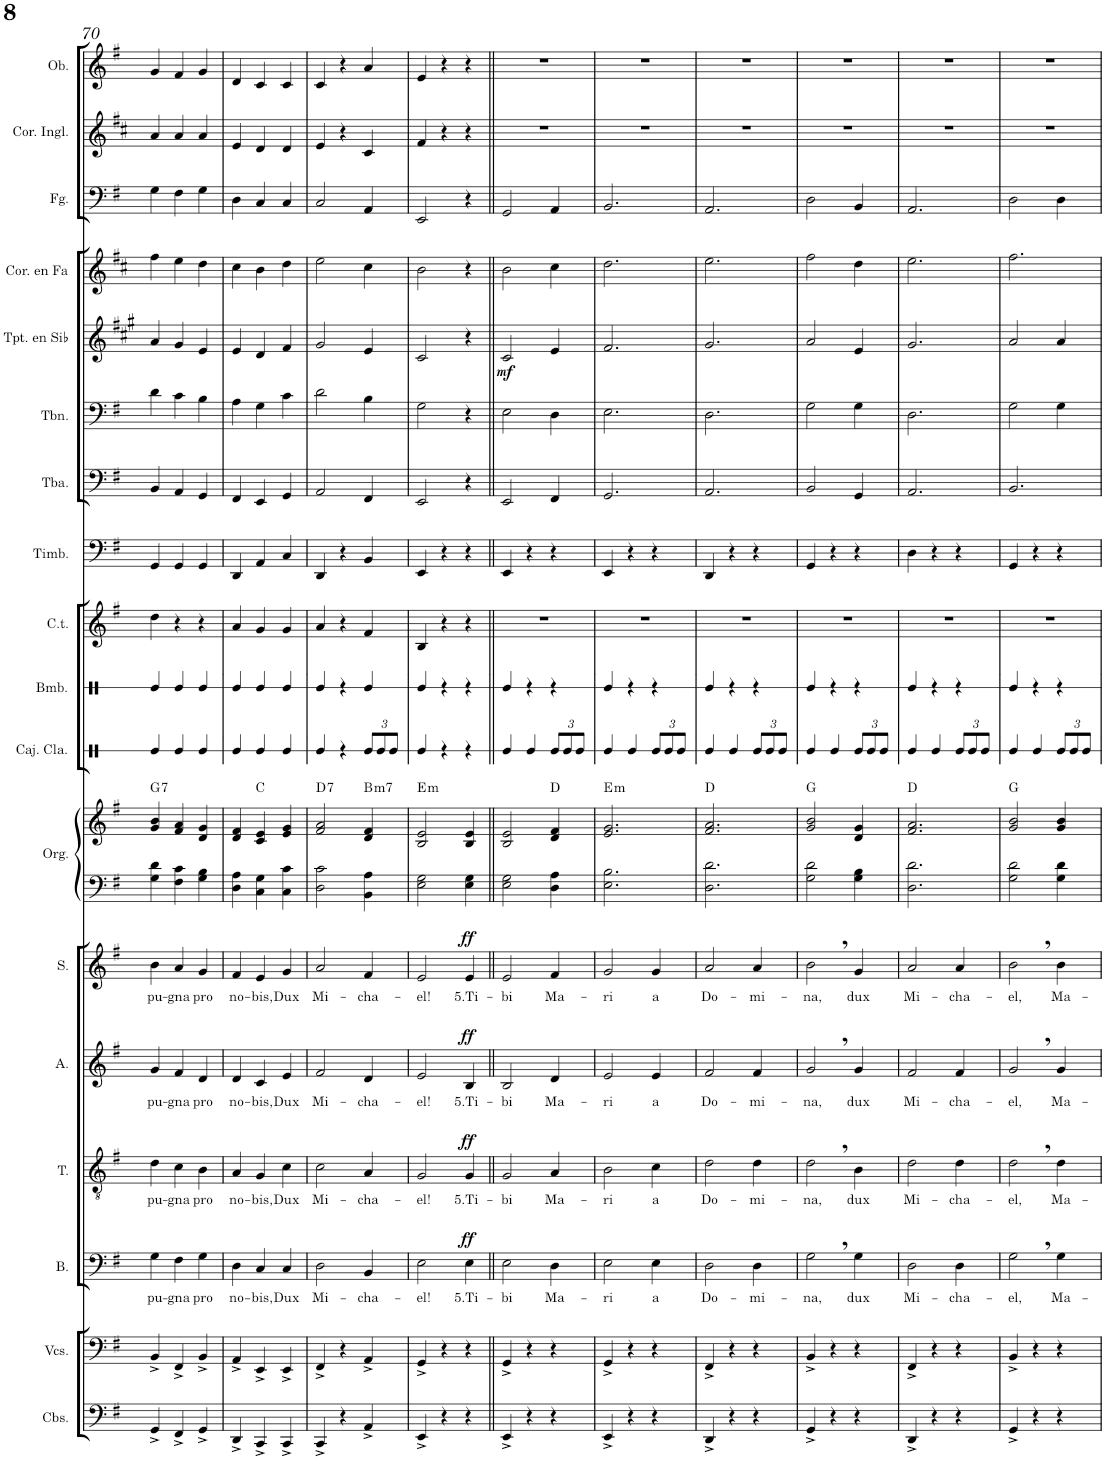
**kern	**kern	**kern	**text	**dynam	**kern	**text	**dynam	**kern	**text	**dynam	**kern	**text	**dynam	**kern	**kern	**harte	**kern	**kern	**kern	**kern	**kern	**kern	**kern	**dynam	**kern	**kern	**kern	**kern
*part18	*part17	*part16	*part16	*part16	*part15	*part15	*part15	*part14	*part14	*part14	*part13	*part13	*part13	*part12	*part12	*part12	*part11	*part10	*part9	*part8	*part7	*part6	*part5	*part5	*part4	*part3	*part2	*part1
*staff19	*staff18	*staff17	*staff17	*staff17	*staff16	*staff16	*staff16	*staff15	*staff15	*staff15	*staff14	*staff14	*staff14	*staff13	*staff12	*	*staff11	*staff10	*staff9	*staff8	*staff7	*staff6	*staff5	*staff5	*staff4	*staff3	*staff2	*staff1
*I"Contrabajos	*I"Violonchelos	*I"Bajo	*	*	*I"Tenor	*	*	*I"Alto	*	*	*I"Soprano	*	*	*I"Órgano	*	*	*I"Caja clara	*I"Bombo	*I"Campanas tubulares	*I"Timbales	*I"Tuba	*I"Trombón	*I"Trompeta en Sib	*	*I"Trompa en Fa	*I"Fagot	*I"Corno inglés	*I"Oboe
*I'Cbs.	*I'Vcs.	*I'B.	*	*	*I'T.	*	*	*I'A.	*	*	*I'S.	*	*	*	*	*	*I'Caj. Cla.	*I'Bmb.	*I'C.t.	*I'Timb.	*I'Tba.	*I'Tbn.	*I'Tpt. en Sib	*	*	*I'Fg.	*I'Cor. Ingl.	*I'Ob.
!!LO:PB:g=z
*clefF4	*clefF4	*clefF4	*	*	*clefGv2	*	*	*clefG2	*	*	*clefG2	*	*	*clefF4	*clefG2	*	*clefX	*clefX	*clefG2	*clefF4	*clefF4	*clefF4	*clefG2	*	*clefG2	*clefF4	*clefG2	*clefG2
*Trd7c12	*	*	*	*	*	*	*	*	*	*	*	*	*	*	*	*	*	*	*	*	*	*	*Trd1c2	*	*Trd4c7	*	*Trd4c7	*
*k[f#]	*k[f#]	*k[f#]	*	*	*k[f#]	*	*	*k[f#]	*	*	*k[f#]	*	*	*k[f#]	*k[f#]	*	*k[]	*k[]	*k[f#]	*k[f#]	*k[f#]	*k[f#]	*k[f#c#g#]	*	*k[f#c#]	*k[f#]	*k[f#c#]	*k[f#]
*M3/4	*M3/4	*M3/4	*	*	*M3/4	*	*	*M3/4	*	*	*M3/4	*	*	*M3/4	*M3/4	*	*M3/4	*M3/4	*M3/4	*M3/4	*M3/4	*M3/4	*M3/4	*	*M3/4	*M3/4	*M3/4	*M3/4
=70	=70	=70	=70	=70	=70	=70	=70	=70	=70	=70	=70	=70	=70	=70	=70	=70	=70	=70	=70	=70	=70	=70	=70	=70	=70	=70	=70	=70
!	!	!	!LO:LY:b	!	!	!LO:LY:b	!	!	!LO:LY:b	!	!	!LO:LY:b	!	!	!	!LO:H:kt=7	!	!	!	!	!	!	!	!	!	!	!	!
4GG^/	4BB^/	4G\	pu-	.	4d\	pu-	.	4g/	pu-	.	4b\	pu-	.	4G\ 4d\	4g/ 4b/	G:7	4Re/	4Re/	4dd\	4GG/	4BB/	4d\	4a/	.	4ff#\	4G\	4a/	4g/
!	!	!	!LO:LY:b	!	!	!LO:LY:b	!	!	!LO:LY:b	!	!	!LO:LY:b	!	!	!	!	!	!	!	!	!	!	!	!	!	!	!	!
4FF#^/	4FF#^/	4F#\	-gna	.	4c\	-gna	.	4f#/	-gna	.	4a/	-gna	.	4F#\ 4c\	4f#/ 4a/	.	4Re/	4Re/	4r	4GG/	4AA/	4c\	4g#/	.	4ee\	4F#\	4a/	4f#/
!	!	!	!LO:LY:b	!	!	!LO:LY:b	!	!	!LO:LY:b	!	!	!LO:LY:b	!	!	!	!	!	!	!	!	!	!	!	!	!	!	!	!
4GG^/	4BB^/	4G\	pro	.	4B\	pro	.	4d/	pro	.	4g/	pro	.	4G\ 4B\	4d/ 4g/	.	4Re/	4Re/	4r	4GG/	4GG/	4B\	4e/	.	4dd\	4G\	4a/	4g/
=71	=71	=71	=71	=71	=71	=71	=71	=71	=71	=71	=71	=71	=71	=71	=71	=71	=71	=71	=71	=71	=71	=71	=71	=71	=71	=71	=71	=71
!	!	!	!LO:LY:b	!	!	!LO:LY:b	!	!	!LO:LY:b	!	!	!LO:LY:b	!	!	!	!	!	!	!	!	!	!	!	!	!	!	!	!
4DD^/	4AA^/	4D\	no-	.	4A/	no-	.	4d/	no-	.	4f#/	no-	.	4D\ 4A\	4d/ 4f#/	.	4Re/	4Re/	4a/	4DD/	4FF#/	4A\	4e/	.	4cc#\	4D\	4e/	4d/
!	!	!	!LO:LY:b	!	!	!LO:LY:b	!	!	!LO:LY:b	!	!	!LO:LY:b	!	!	!	!	!	!	!	!	!	!	!	!	!	!	!	!
4CC^/	4EE^/	4C/	-bis,	.	4G/	-bis,	.	4c/	-bis,	.	4e/	-bis,	.	4C\ 4G\	4c/ 4e/	C:maj	4Re/	4Re/	4g/	4AA/	4EE/	4G\	4d/	.	4b\	4C/	4d/	4c/
!	!	!	!LO:LY:b	!	!	!LO:LY:b	!	!	!LO:LY:b	!	!	!LO:LY:b	!	!	!	!	!	!	!	!	!	!	!	!	!	!	!	!
4CC^/	4EE^/	4C/	Dux	.	4c\	Dux	.	4e/	Dux	.	4g/	Dux	.	4C\ 4c\	4e/ 4g/	.	4Re/	4Re/	4g/	4C/	4GG/	4c\	4f#/	.	4dd\	4C/	4d/	4c/
=72	=72	=72	=72	=72	=72	=72	=72	=72	=72	=72	=72	=72	=72	=72	=72	=72	=72	=72	=72	=72	=72	=72	=72	=72	=72	=72	=72	=72
!	!	!	!LO:LY:b	!	!	!LO:LY:b	!	!	!LO:LY:b	!	!	!LO:LY:b	!	!	!	!LO:H:kt=7	!	!	!	!	!	!	!	!	!	!	!	!
4CC^/	4FF#^/	2D\	Mi-	.	2c\	Mi-	.	2f#/	Mi-	.	2a/	Mi-	.	2D\ 2c\	2f#/ 2a/	D:7	4Re/	4Re/	4a/	4DD/	2AA/	2d\	2g#/	.	2ee\	2C/	4e/	4c/
4r	4r	.	.	.	.	.	.	.	.	.	.	.	.	.	.	.	4r	4r	4r	4r	.	.	.	.	.	.	4r	4r
!	!	!	!LO:LY:b	!	!	!LO:LY:b	!	!	!LO:LY:b	!	!	!LO:LY:b	!	!	!	!	!	!	!	!	!	!	!	!	!	!	!	!
*	*	*	*	*	*	*	*	*	*	*	*	*	*	*	*	*	*Xbrackettup	*	*	*	*	*	*	*	*	*	*	*
!	!	!	!	!	!	!	!	!	!	!	!	!	!	!	!	!LO:H:kt=m7	!	!	!	!	!	!	!	!	!	!	!	!
4AA^/	4AA^/	4BB/	-cha-	.	4A/	-cha-	.	4d/	-cha-	.	4f#/	-cha-	.	4BB\ 4A\	4d/ 4f#/	B:min7	12Re/L	4Re/	4f#/	4BB/	4FF#/	4B\	4e/	.	4cc#\	4AA/	4c#/	4a/
.	.	.	.	.	.	.	.	.	.	.	.	.	.	.	.	.	12Re/	.	.	.	.	.	.	.	.	.	.	.
.	.	.	.	.	.	.	.	.	.	.	.	.	.	.	.	.	12Re/J	.	.	.	.	.	.	.	.	.	.	.
=73	=73	=73	=73	=73	=73	=73	=73	=73	=73	=73	=73	=73	=73	=73	=73	=73	=73	=73	=73	=73	=73	=73	=73	=73	=73	=73	=73	=73
!	!	!	!LO:LY:b	!	!	!LO:LY:b	!	!	!LO:LY:b	!	!	!LO:LY:b	!	!	!	!LO:H:kt=m	!	!	!	!	!	!	!	!	!	!	!	!
4EE^/	4GG^/	2E\	-el!	.	2G/	-el!	.	2e/	-el!	.	2e/	-el!	.	2E\ 2G\	2B/ 2e/	E:min	4Re/	4Re/	4B/	4EE/	2EE/	2G\	2c#/	.	2b\	2EE/	4f#/	4e/
4r	4r	.	.	.	.	.	.	.	.	.	.	.	.	.	.	.	4r	4r	4r	4r	.	.	.	.	.	.	4r	4r
!	!	!	!LO:LY:b	!LO:DY:a	!	!LO:LY:b	!LO:DY:a	!	!LO:LY:b	!LO:DY:a	!	!LO:LY:b	!LO:DY:a	!	!	!	!	!	!	!	!	!	!	!	!	!	!	!
4r	4r	4E\	5.Ti-	ff	4G/	5.Ti-	ff	4B/	5.Ti-	ff	4e/	5.Ti-	ff	4E\ 4G\	4B/ 4e/	.	4r	4r	4r	4r	4r	4r	4r	.	4r	4r	4r	4r
=74||	=74||	=74||	=74||	=74||	=74||	=74||	=74||	=74||	=74||	=74||	=74||	=74||	=74||	=74||	=74||	=74||	=74||	=74||	=74||	=74||	=74||	=74||	=74||	=74||	=74||	=74||	=74||	=74||
!	!	!	!LO:LY:b	!	!	!LO:LY:b	!	!	!LO:LY:b	!	!	!LO:LY:b	!	!	!	!	!	!	!	!	!	!	!	!LO:DY:b	!	!	!	!
4EE^/	4GG^/	2E\	-bi	.	2G/	-bi	.	2B/	-bi	.	2e/	-bi	.	2E\ 2G\	2B/ 2e/	.	4Re/	4Re/	2.r	4EE/	2EE/	2E\	2c#/	mf	2b\	2GG/	2.r	2.r
4r	4r	.	.	.	.	.	.	.	.	.	.	.	.	.	.	.	4Re/	4r	.	4r	.	.	.	.	.	.	.	.
!	!	!	!LO:LY:b	!	!	!LO:LY:b	!	!	!LO:LY:b	!	!	!LO:LY:b	!	!	!	!	!	!	!	!	!	!	!	!	!	!	!	!
4r	4r	4D\	Ma-	.	4A/	Ma-	.	4d/	Ma-	.	4f#/	Ma-	.	4D\ 4A\	4d/ 4f#/	D:maj	12Re/L	4r	.	4r	4FF#/	4D\	4e/	.	4cc#\	4AA/	.	.
.	.	.	.	.	.	.	.	.	.	.	.	.	.	.	.	.	12Re/	.	.	.	.	.	.	.	.	.	.	.
.	.	.	.	.	.	.	.	.	.	.	.	.	.	.	.	.	12Re/J	.	.	.	.	.	.	.	.	.	.	.
=75	=75	=75	=75	=75	=75	=75	=75	=75	=75	=75	=75	=75	=75	=75	=75	=75	=75	=75	=75	=75	=75	=75	=75	=75	=75	=75	=75	=75
!	!	!	!LO:LY:b	!	!	!LO:LY:b	!	!	!LO:LY:b	!	!	!LO:LY:b	!	!	!	!LO:H:kt=m	!	!	!	!	!	!	!	!	!	!	!	!
4EE^/	4GG^/	2E\	-ri	.	2B\	-ri	.	2e/	-ri	.	2g/	-ri	.	2.E\ 2.B\	2.e/ 2.g/	E:min	4Re/	4Re/	2.r	4EE/	2.GG/	2.E\	2.f#/	.	2.dd\	2.BB/	2.r	2.r
4r	4r	.	.	.	.	.	.	.	.	.	.	.	.	.	.	.	4Re/	4r	.	4r	.	.	.	.	.	.	.	.
!	!	!	!LO:LY:b	!	!	!LO:LY:b	!	!	!LO:LY:b	!	!	!LO:LY:b	!	!	!	!	!	!	!	!	!	!	!	!	!	!	!	!
4r	4r	4E\	-a	.	4c\	-a	.	4e/	-a	.	4g/	-a	.	.	.	.	12Re/L	4r	.	4r	.	.	.	.	.	.	.	.
.	.	.	.	.	.	.	.	.	.	.	.	.	.	.	.	.	12Re/	.	.	.	.	.	.	.	.	.	.	.
.	.	.	.	.	.	.	.	.	.	.	.	.	.	.	.	.	12Re/J	.	.	.	.	.	.	.	.	.	.	.
=76	=76	=76	=76	=76	=76	=76	=76	=76	=76	=76	=76	=76	=76	=76	=76	=76	=76	=76	=76	=76	=76	=76	=76	=76	=76	=76	=76	=76
!	!	!	!LO:LY:b	!	!	!LO:LY:b	!	!	!LO:LY:b	!	!	!LO:LY:b	!	!	!	!	!	!	!	!	!	!	!	!	!	!	!	!
4DD^/	4FF#^/	2D\	Do-	.	2d\	Do-	.	2f#/	Do-	.	2a/	Do-	.	2.D\ 2.d\	2.f#/ 2.a/	D:maj	4Re/	4Re/	2.r	4DD/	2.AA/	2.D\	2.g#/	.	2.ee\	2.AA/	2.r	2.r
4r	4r	.	.	.	.	.	.	.	.	.	.	.	.	.	.	.	4Re/	4r	.	4r	.	.	.	.	.	.	.	.
!	!	!	!LO:LY:b	!	!	!LO:LY:b	!	!	!LO:LY:b	!	!	!LO:LY:b	!	!	!	!	!	!	!	!	!	!	!	!	!	!	!	!
4r	4r	4D\	-mi-	.	4d\	-mi-	.	4f#/	-mi-	.	4a/	-mi-	.	.	.	.	12Re/L	4r	.	4r	.	.	.	.	.	.	.	.
.	.	.	.	.	.	.	.	.	.	.	.	.	.	.	.	.	12Re/	.	.	.	.	.	.	.	.	.	.	.
.	.	.	.	.	.	.	.	.	.	.	.	.	.	.	.	.	12Re/J	.	.	.	.	.	.	.	.	.	.	.
=77	=77	=77	=77	=77	=77	=77	=77	=77	=77	=77	=77	=77	=77	=77	=77	=77	=77	=77	=77	=77	=77	=77	=77	=77	=77	=77	=77	=77
!	!	!	!LO:LY:b	!	!	!LO:LY:b	!	!	!LO:LY:b	!	!	!LO:LY:b	!	!	!	!	!	!	!	!	!	!	!	!	!	!	!	!
4GG^/	4BB^/	2G,\	-na,	.	2d,\	-na,	.	2g,/	-na,	.	2b,\	-na,	.	2G\ 2d\	2g/ 2b/	G:maj	4Re/	4Re/	2.r	4GG/	2BB/	2G\	2a/	.	2ff#\	2D\	2.r	2.r
4r	4r	.	.	.	.	.	.	.	.	.	.	.	.	.	.	.	4Re/	4r	.	4r	.	.	.	.	.	.	.	.
!	!	!	!LO:LY:b	!	!	!LO:LY:b	!	!	!LO:LY:b	!	!	!LO:LY:b	!	!	!	!	!	!	!	!	!	!	!	!	!	!	!	!
4r	4r	4G\	dux	.	4B\	dux	.	4g/	dux	.	4g/	dux	.	4G\ 4B\	4d/ 4g/	.	12Re/L	4r	.	4r	4GG/	4G\	4e/	.	4dd\	4BB/	.	.
.	.	.	.	.	.	.	.	.	.	.	.	.	.	.	.	.	12Re/	.	.	.	.	.	.	.	.	.	.	.
.	.	.	.	.	.	.	.	.	.	.	.	.	.	.	.	.	12Re/J	.	.	.	.	.	.	.	.	.	.	.
=78	=78	=78	=78	=78	=78	=78	=78	=78	=78	=78	=78	=78	=78	=78	=78	=78	=78	=78	=78	=78	=78	=78	=78	=78	=78	=78	=78	=78
!	!	!	!LO:LY:b	!	!	!LO:LY:b	!	!	!LO:LY:b	!	!	!LO:LY:b	!	!	!	!	!	!	!	!	!	!	!	!	!	!	!	!
4DD^/	4FF#^/	2D\	Mi-	.	2d\	Mi-	.	2f#/	Mi-	.	2a/	Mi-	.	2.D\ 2.d\	2.f#/ 2.a/	D:maj	4Re/	4Re/	2.r	4D\	2.AA/	2.D\	2.g#/	.	2.ee\	2.AA/	2.r	2.r
4r	4r	.	.	.	.	.	.	.	.	.	.	.	.	.	.	.	4Re/	4r	.	4r	.	.	.	.	.	.	.	.
!	!	!	!LO:LY:b	!	!	!LO:LY:b	!	!	!LO:LY:b	!	!	!LO:LY:b	!	!	!	!	!	!	!	!	!	!	!	!	!	!	!	!
4r	4r	4D\	-cha-	.	4d\	-cha-	.	4f#/	-cha-	.	4a/	-cha-	.	.	.	.	12Re/L	4r	.	4r	.	.	.	.	.	.	.	.
.	.	.	.	.	.	.	.	.	.	.	.	.	.	.	.	.	12Re/	.	.	.	.	.	.	.	.	.	.	.
.	.	.	.	.	.	.	.	.	.	.	.	.	.	.	.	.	12Re/J	.	.	.	.	.	.	.	.	.	.	.
=79	=79	=79	=79	=79	=79	=79	=79	=79	=79	=79	=79	=79	=79	=79	=79	=79	=79	=79	=79	=79	=79	=79	=79	=79	=79	=79	=79	=79
!	!	!	!LO:LY:b	!	!	!LO:LY:b	!	!	!LO:LY:b	!	!	!LO:LY:b	!	!	!	!	!	!	!	!	!	!	!	!	!	!	!	!
4GG^/	4BB^/	2G,\	-el,	.	2d,\	-el,	.	2g,/	-el,	.	2b,\	-el,	.	2G\ 2d\	2g/ 2b/	G:maj	4Re/	4Re/	2.r	4GG/	2.BB/	2G\	2a/	.	2.ff#\	2D\	2.r	2.r
4r	4r	.	.	.	.	.	.	.	.	.	.	.	.	.	.	.	4Re/	4r	.	4r	.	.	.	.	.	.	.	.
!	!	!	!LO:LY:b	!	!	!LO:LY:b	!	!	!LO:LY:b	!	!	!LO:LY:b	!	!	!	!	!	!	!	!	!	!	!	!	!	!	!	!
4r	4r	4G\	Ma-	.	4d\	Ma-	.	4g/	Ma-	.	4b\	Ma-	.	4G\ 4d\	4g/ 4b/	.	12Re/L	4r	.	4r	.	4G\	4a/	.	.	4D\	.	.
.	.	.	.	.	.	.	.	.	.	.	.	.	.	.	.	.	12Re/	.	.	.	.	.	.	.	.	.	.	.
.	.	.	.	.	.	.	.	.	.	.	.	.	.	.	.	.	12Re/J	.	.	.	.	.	.	.	.	.	.	.
=	=	=	=	=	=	=	=	=	=	=	=	=	=	=	=	=	=	=	=	=	=	=	=	=	=	=	=	=
*-	*-	*-	*-	*-	*-	*-	*-	*-	*-	*-	*-	*-	*-	*-	*-	*-	*-	*-	*-	*-	*-	*-	*-	*-	*-	*-	*-	*-
